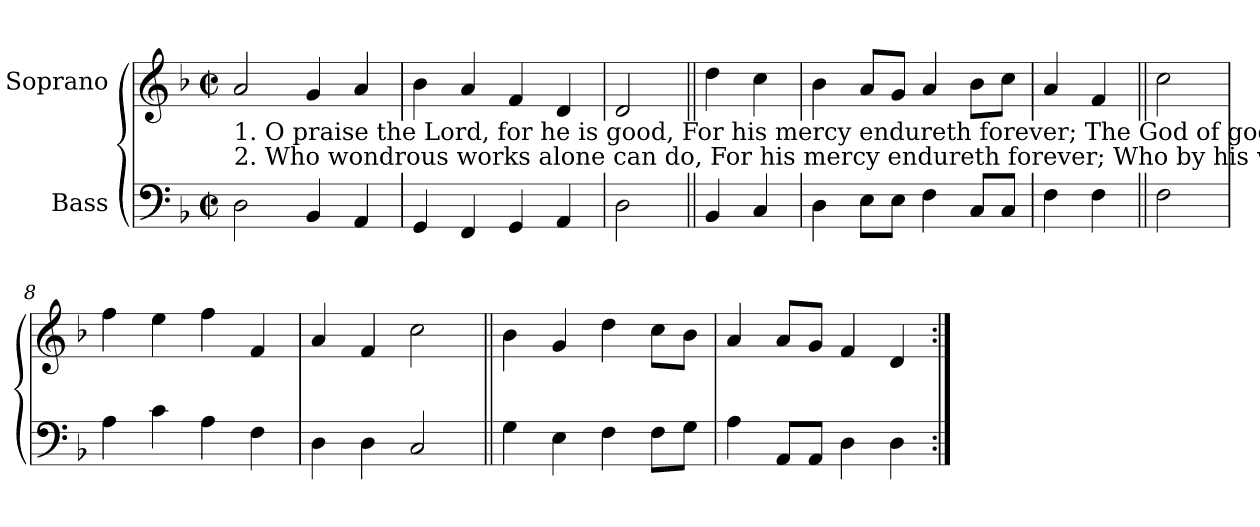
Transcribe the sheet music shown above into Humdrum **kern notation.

**kern	**kern
*part2	*part1
*staff2	*staff1
*I"Bass	*I"Soprano
*clefF4	*clefG2
*k[b-]	*k[b-]
*M2/2	*M2/2
*met(c|)	*met(c|)
*MM80	*MM80
=1	=1
!	!LO:TX:b:t=1.  O  praise  the  Lord,  for  he is good,    For  his  mercy   endureth      forever;           The God of gods and Lord of lords,     For  his mercy  endureth  forever.
!	!LO:TX:b:t=2. Who wondrous works alone can do,   For  his  mercy   endureth      forever;   Who by his wisdom made the heavens,   For  his mercy  endureth  forever.
2D\	2a/
4BB-/	4g/
4AA/	4a/
=2	=2
4GG/	4b-\
4FF/	4a/
4GG/	4f/
4AA/	4d/
=3	=3
2D\	2d/
=4||	=4||
4BB-/	4dd\
4C/	4cc\
=5	=5
4D\	4b-\
8E\L	8a/L
8E\J	8g/J
4F\	4a/
8C/L	8b-\L
8C/J	8cc\J
=6	=6
4F\	4a/
4F\	4f/
=7||	=7||
2F\	2cc\
=8	=8
4A\	4ff\
4c\	4ee\
4A\	4ff\
4F\	4f/
=9	=9
4D\	4a/
4D\	4f/
2C/	2cc\
=10||	=10||
4G\	4b-\
4E\	4g/
4F\	4dd\
8F\L	8cc\L
8G\J	8b-\J
=11	=11
4A\	4a/
8AA/L	8a/L
8AA/J	8g/J
4D\	4f/
4D\	4d/
=:|!	=:|!
*-	*-
